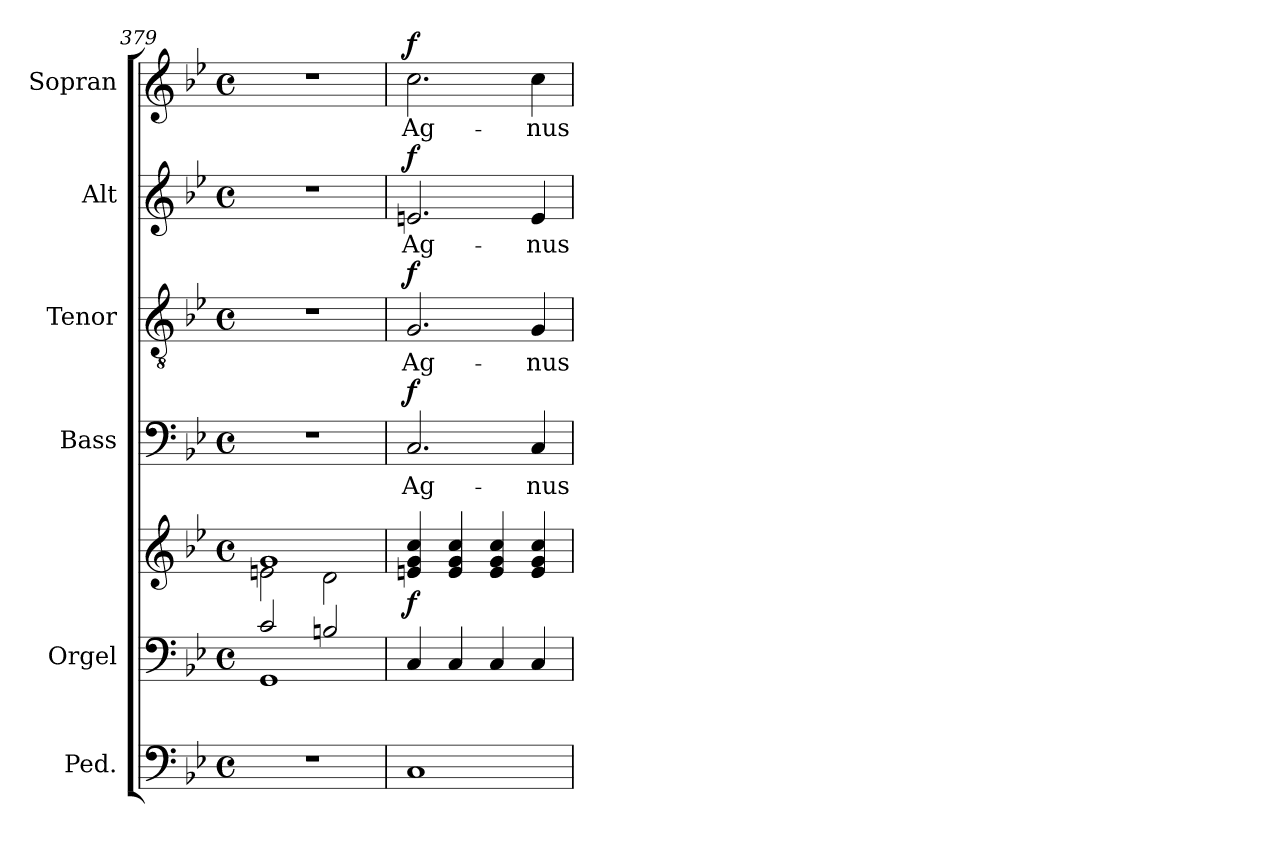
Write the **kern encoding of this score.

**kern	**kern	**kern	**dynam	**kern	**text	**dynam	**kern	**text	**dynam	**kern	**text	**dynam	**kern	**text	**dynam
*part6	*part5	*part5	*part5	*part4	*part4	*part4	*part3	*part3	*part3	*part2	*part2	*part2	*part1	*part1	*part1
*staff7	*staff6	*staff5	*staff5/6	*staff4	*staff4	*staff4	*staff3	*staff3	*staff3	*staff2	*staff2	*staff2	*staff1	*staff1	*staff1
*I"Ped.	*I"Orgel	*	*	*I"Bass	*	*	*I"Tenor	*	*	*I"Alt	*	*	*I"Sopran	*	*
*	*I'Org.	*	*	*I'B.	*	*	*I'T.	*	*	*I'A.	*	*	*I'S.	*	*
*clefF4	*clefF4	*clefG2	*	*clefF4	*	*	*clefGv2	*	*	*clefG2	*	*	*clefG2	*	*
*ITrd7c12	*	*	*	*	*	*	*	*	*	*	*	*	*	*	*
*k[b-e-]	*k[b-e-]	*k[b-e-]	*	*k[b-e-]	*	*	*k[b-e-]	*	*	*k[b-e-]	*	*	*k[b-e-]	*	*
*B-:	*B-:	*B-:	*	*B-:	*	*	*B-:	*	*	*B-:	*	*	*B-:	*	*
*M4/4	*M4/4	*M4/4	*	*M4/4	*	*	*M4/4	*	*	*M4/4	*	*	*M4/4	*	*
*met(c)	*met(c)	*met(c)	*	*met(c)	*	*	*met(c)	*	*	*met(c)	*	*	*met(c)	*	*
=379	=379	=379	=379	=379	=379	=379	=379	=379	=379	=379	=379	=379	=379	=379	=379
*	*^	*^	*	*	*	*	*	*	*	*	*	*	*	*	*
1r	2c/	1GG	1g	2en\	.	1r	.	.	1r	.	.	1r	.	.	1r	.	.
.	2Bn/	.	.	2d\	.	.	.	.	.	.	.	.	.	.	.	.	.
*	*v	*v	*	*	*	*	*	*	*	*	*	*	*	*	*	*	*
=380	=380	=380	=380	=380	=380	=380	=380	=380	=380	=380	=380	=380	=380	=380	=380	=380
!	!	!	!	!LO:DY:b	!	!LO:LY:b	!LO:DY:a	!	!LO:LY:b	!LO:DY:a	!	!LO:LY:b	!LO:DY:a	!	!LO:LY:b	!LO:DY:a
*	*	*v	*v	*	*	*	*	*	*	*	*	*	*	*	*	*
1CC	4C/	4en/ 4g/ 4cc/	f	2.C/	Ag-	f	2.G/	Ag-	f	2.en/	Ag-	f	2.cc\	Ag-	f
.	4C/	4e/ 4g/ 4cc/	.	.	.	.	.	.	.	.	.	.	.	.	.
.	4C/	4e/ 4g/ 4cc/	.	.	.	.	.	.	.	.	.	.	.	.	.
!	!	!	!	!	!LO:LY:b	!	!	!LO:LY:b	!	!	!LO:LY:b	!	!	!LO:LY:b	!
.	4C/	4e/ 4g/ 4cc/	.	4C/	-nus	.	4G/	-nus	.	4e/	-nus	.	4cc\	-nus	.
=	=	=	=	=	=	=	=	=	=	=	=	=	=	=	=
*-	*-	*-	*-	*-	*-	*-	*-	*-	*-	*-	*-	*-	*-	*-	*-
